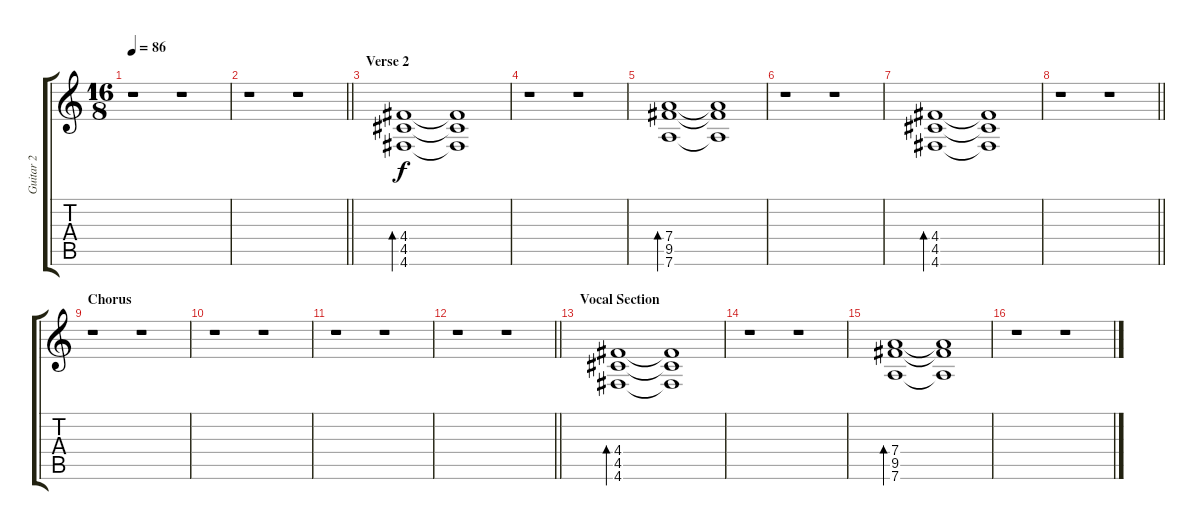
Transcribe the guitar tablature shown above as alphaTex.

\track ("Guitar 2" "Guitar 2") {instrument electricguitarjazz}
\staff {score tabs}
\tuning (E4 B3 G3 D3 A2 D2) {hide}
\ts (16 8)
\tempo 86
\clef g2
\ks c
r.1{dy f} r.1 |
\barLineRight lightlight
r.1 r.1 |
\section ("" "Verse 2")
(4.4 4.5 4.6).1{bd 120} (4.4{t} 4.5{t} 4.6{t}).1 |
r.1 r.1 |
(7.4 9.5 7.6).1{bd 120} (7.4{t} 9.5{t} 7.6{t}).1 |
r.1 r.1 |
(4.4 4.5 4.6).1{bd 120} (4.4{t} 4.5{t} 4.6{t}).1 |
\barLineRight lightlight
r.1 r.1 |
\section ("" "Chorus")
r.1 r.1 |
r.1 r.1 |
r.1 r.1 |
\barLineRight lightlight
r.1 r.1 |
\section ("" "Vocal Section")
(4.4 4.5 4.6).1{bd 120} (4.4{t} 4.5{t} 4.6{t}).1 |
r.1 r.1 |
(7.4 9.5 7.6).1{bd 120} (7.4{t} 9.5{t} 7.6{t}).1 |
r.1 r.1
